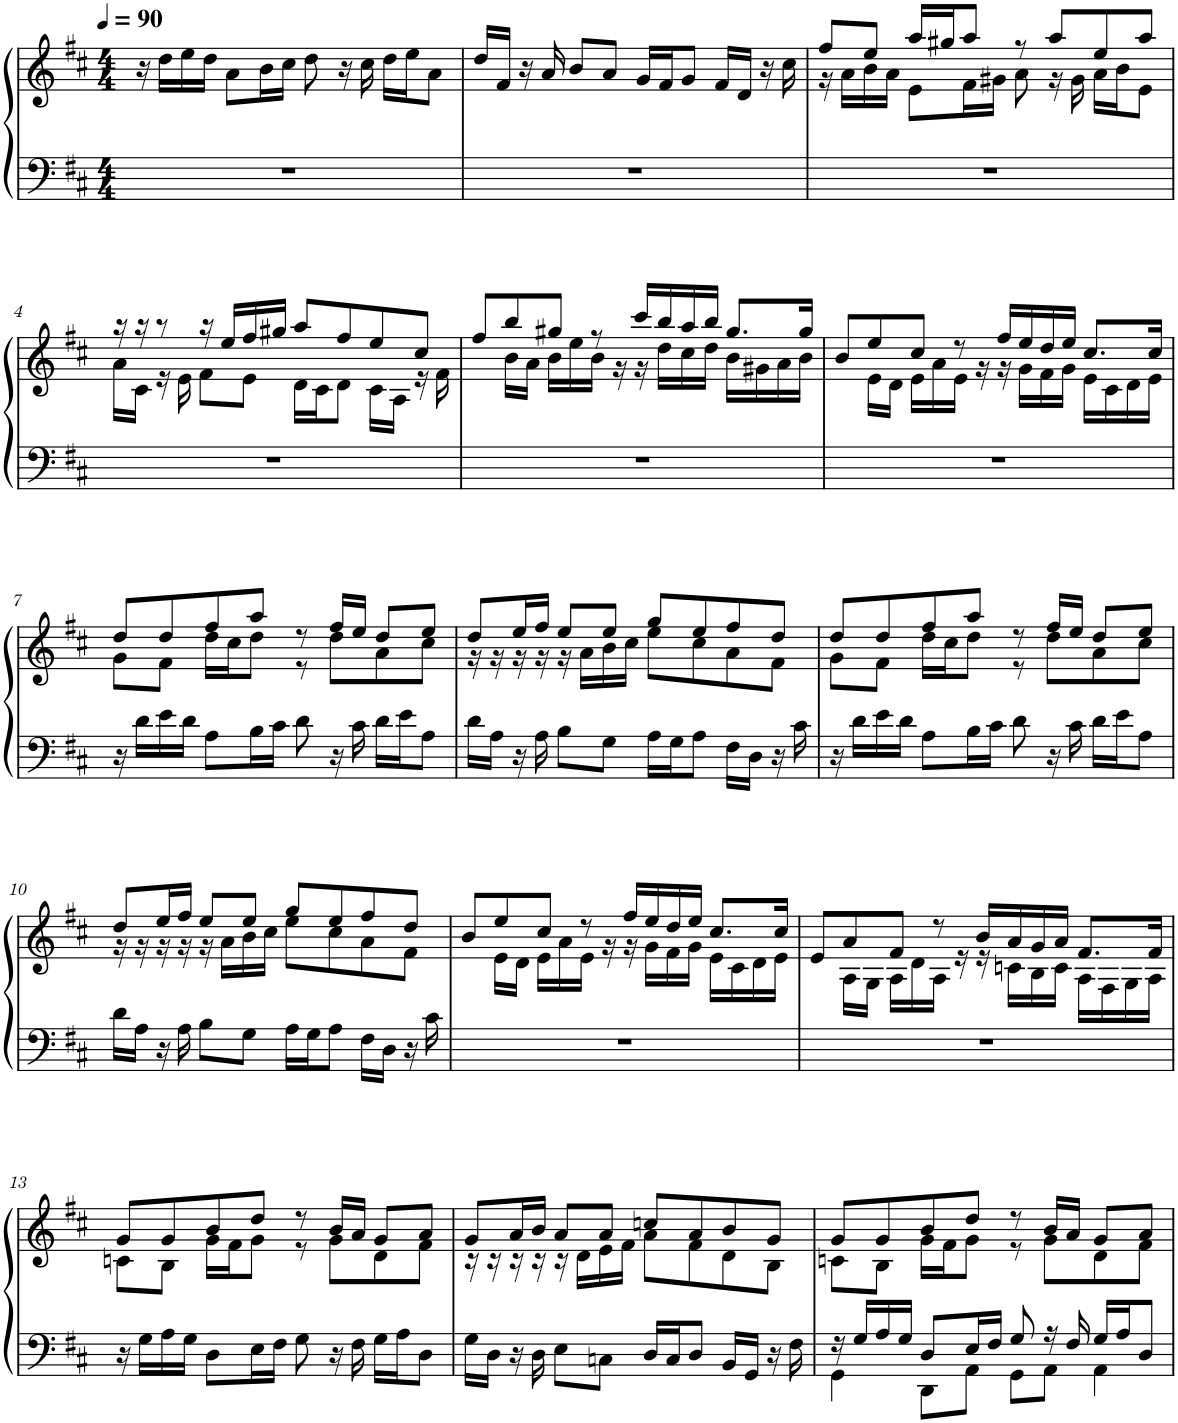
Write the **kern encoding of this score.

**kern	**kern
*part1	*part1
*staff2	*staff1
*I"Piano	*
*I'Pno.	*
*clefF4	*clefG2
*k[f#c#]	*k[f#c#]
*M4/4	*M4/4
*MM90	*MM90
=1	=1
1r	16r
.	16dd\LL
.	16ee\
.	16dd\JJ
.	8a\L
.	16b\L
.	16cc#\JJ
.	8dd\
.	16r
.	16cc#\
.	16dd\LL
.	16ee\J
.	8a\J
=2	=2
1r	16dd/LL
.	16f#/JJ
.	16r
.	16a/
.	8b/L
.	8a/J
.	16g/LL
.	16f#/J
.	8g/J
.	16f#/LL
.	16d/JJ
.	16r
.	16cc#\
=3	=3
*	*^
1r	8ff#/L	16r
.	.	16a\LL
.	8ee/J	16b\
.	.	16a\JJ
.	16aa/LL	8e\L
.	16gg#X/J	.
.	8aa/J	16f#\L
.	.	16g#X\JJ
.	8r	8a\
.	8aa/L	16r
.	.	16g#\
.	8ee/	16a\LL
.	.	16b\J
.	8aa/J	8e\J
!!LO:LB:g=z	!!
=4	=4	=4
1r	16r	16a\LL
.	16r	16c#\JJ
.	8r	16r
.	.	16e\
.	16r	8f#\L
.	16ee/LL	.
.	16ff#/	8e\J
.	16gg#X/JJ	.
.	8aa/L	16d\LL
.	.	16c#\J
.	8ff#/	8d\J
.	8ee/	16c#\LL
.	.	16A\JJ
.	8cc#/J	16r
.	.	16f#\
=5	=5	=5
1r	8ff#/L	8ryy
.	8bb/	16b\LL
.	.	16a\JJ
.	8gg#X/J	16b\LL
.	.	16ee\
.	8r	16b\JJ
.	.	16r
.	16ccc#/LL	16r
.	16bb/	16dd\LL
.	16aa/	16cc#\
.	16bb/JJ	16dd\JJ
.	8.gg#/L	16b\LL
.	.	16g#X\
.	.	16a\
.	16gg#/Jk	16b\JJ
=6	=6	=6
1r	8b/L	8ryy
.	8ee/	16e\LL
.	.	16d\JJ
.	8cc#/J	16e\LL
.	.	16a\
.	8r	16e\JJ
.	.	16r
.	16ff#/LL	16r
.	16ee/	16g\LL
.	16dd/	16f#\
.	16ee/JJ	16g\JJ
.	8.cc#/L	16e\LL
.	.	16c#\
.	.	16d\
.	16cc#/Jk	16e\JJ
!!LO:LB:g=z	!!
=7	=7	=7
16r	8dd/L	8g\L
16d\LL	.	.
16e\	8dd/	8f#\J
16d\JJ	.	.
8A\L	8ff#/	16dd\LL
.	.	16cc#\J
16B\L	8aa/J	8dd\J
16c#\JJ	.	.
8d\	8r	8r
16r	16ff#/LL	8dd\L
16c#\	16ee/JJ	.
16d\LL	8dd/L	8a\
16e\J	.	.
8A\J	8ee/J	8cc#\J
=8	=8	=8
16d\LL	8dd/L	16r
16A\JJ	.	16r
16r	16ee/L	16r
16A\	16ff#/JJ	16r
8B\L	8ee/L	16r
.	.	16a\LL
8G\J	8ee/J	16b\
.	.	16cc#\JJ
16A\LL	8gg/L	8ee\L
16G\J	.	.
8A\J	8ee/	8cc#\
16F#\LL	8ff#/	8a\
16D\JJ	.	.
16r	8dd/J	8f#\J
16c#\	.	.
=9	=9	=9
16r	8dd/L	8g\L
16d\LL	.	.
16e\	8dd/	8f#\J
16d\JJ	.	.
8A\L	8ff#/	16dd\LL
.	.	16cc#\J
16B\L	8aa/J	8dd\J
16c#\JJ	.	.
8d\	8r	8r
16r	16ff#/LL	8dd\L
16c#\	16ee/JJ	.
16d\LL	8dd/L	8a\
16e\J	.	.
8A\J	8ee/J	8cc#\J
!!LO:LB:g=z	!!
=10	=10	=10
16d\LL	8dd/L	16r
16A\JJ	.	16r
16r	16ee/L	16r
16A\	16ff#/JJ	16r
8B\L	8ee/L	16r
.	.	16a\LL
8G\J	8ee/J	16b\
.	.	16cc#\JJ
16A\LL	8gg/L	8ee\L
16G\J	.	.
8A\J	8ee/	8cc#\
16F#\LL	8ff#/	8a\
16D\JJ	.	.
16r	8dd/J	8f#\J
16c#\	.	.
=11	=11	=11
1r	8b/L	8ryy
.	8ee/	16e\LL
.	.	16d\JJ
.	8cc#/J	16e\LL
.	.	16a\
.	8r	16e\JJ
.	.	16r
.	16ff#/LL	16r
.	16ee/	16g\LL
.	16dd/	16f#\
.	16ee/JJ	16g\JJ
.	8.cc#/L	16e\LL
.	.	16c#\
.	.	16d\
.	16cc#/Jk	16e\JJ
=12	=12	=12
1r	8e/L	8ryy
.	8a/	16A\LL
.	.	16G\JJ
.	8f#/J	16A\LL
.	.	16d\
.	8r	16A\JJ
.	.	16r
.	16b/LL	16r
.	16a/	16cn\LL
.	16g/	16B\
.	16a/JJ	16c\JJ
.	8.f#/L	16A\LL
.	.	16F#\
.	.	16G\
.	16f#/Jk	16A\JJ
!!LO:LB:g=z	!!
=13	=13	=13
16r	8g/L	8cn\L
16G\LL	.	.
16A\	8g/	8B\J
16G\JJ	.	.
8D\L	8b/	16g\LL
.	.	16f#\J
16E\L	8dd/J	8g\J
16F#\JJ	.	.
8G\	8r	8r
16r	16b/LL	8g\L
16F#\	16a/JJ	.
16G\LL	8g/L	8d\
16A\J	.	.
8D\J	8a/J	8f#\J
=14	=14	=14
16G\LL	8g/L	16r
16D\JJ	.	16r
16r	16a/L	16r
16D\	16b/JJ	16r
8E\L	8a/L	16r
.	.	16d\LL
8Cn\J	8a/J	16e\
.	.	16f#\JJ
16D/LL	8ccn/L	8a\L
16C/J	.	.
8D/J	8a/	8f#\
16BB/LL	8b/	8d\
16GG/JJ	.	.
16r	8g/J	8B\J
16F#\	.	.
=15	=15	=15
*^	*	*
16r	4GG\	8g/L	8cn\L
16G/LL	.	.	.
16A/	.	8g/	8B\J
16G/JJ	.	.	.
8D/L	8DD\L	8b/	16g\LL
.	.	.	16f#\J
16E/L	8AA\J	8dd/J	8g\J
16F#/JJ	.	.	.
8G/	8GG\L	8r	8r
16r	8AA\J	16b/LL	8g\L
16F#/	.	16a/JJ	.
16G/LL	4AA\	8g/L	8d\
16A/J	.	.	.
8D/J	.	8a/J	8f#\J
*v	*v	*	*
*	*v	*v
=	=
*-	*-
